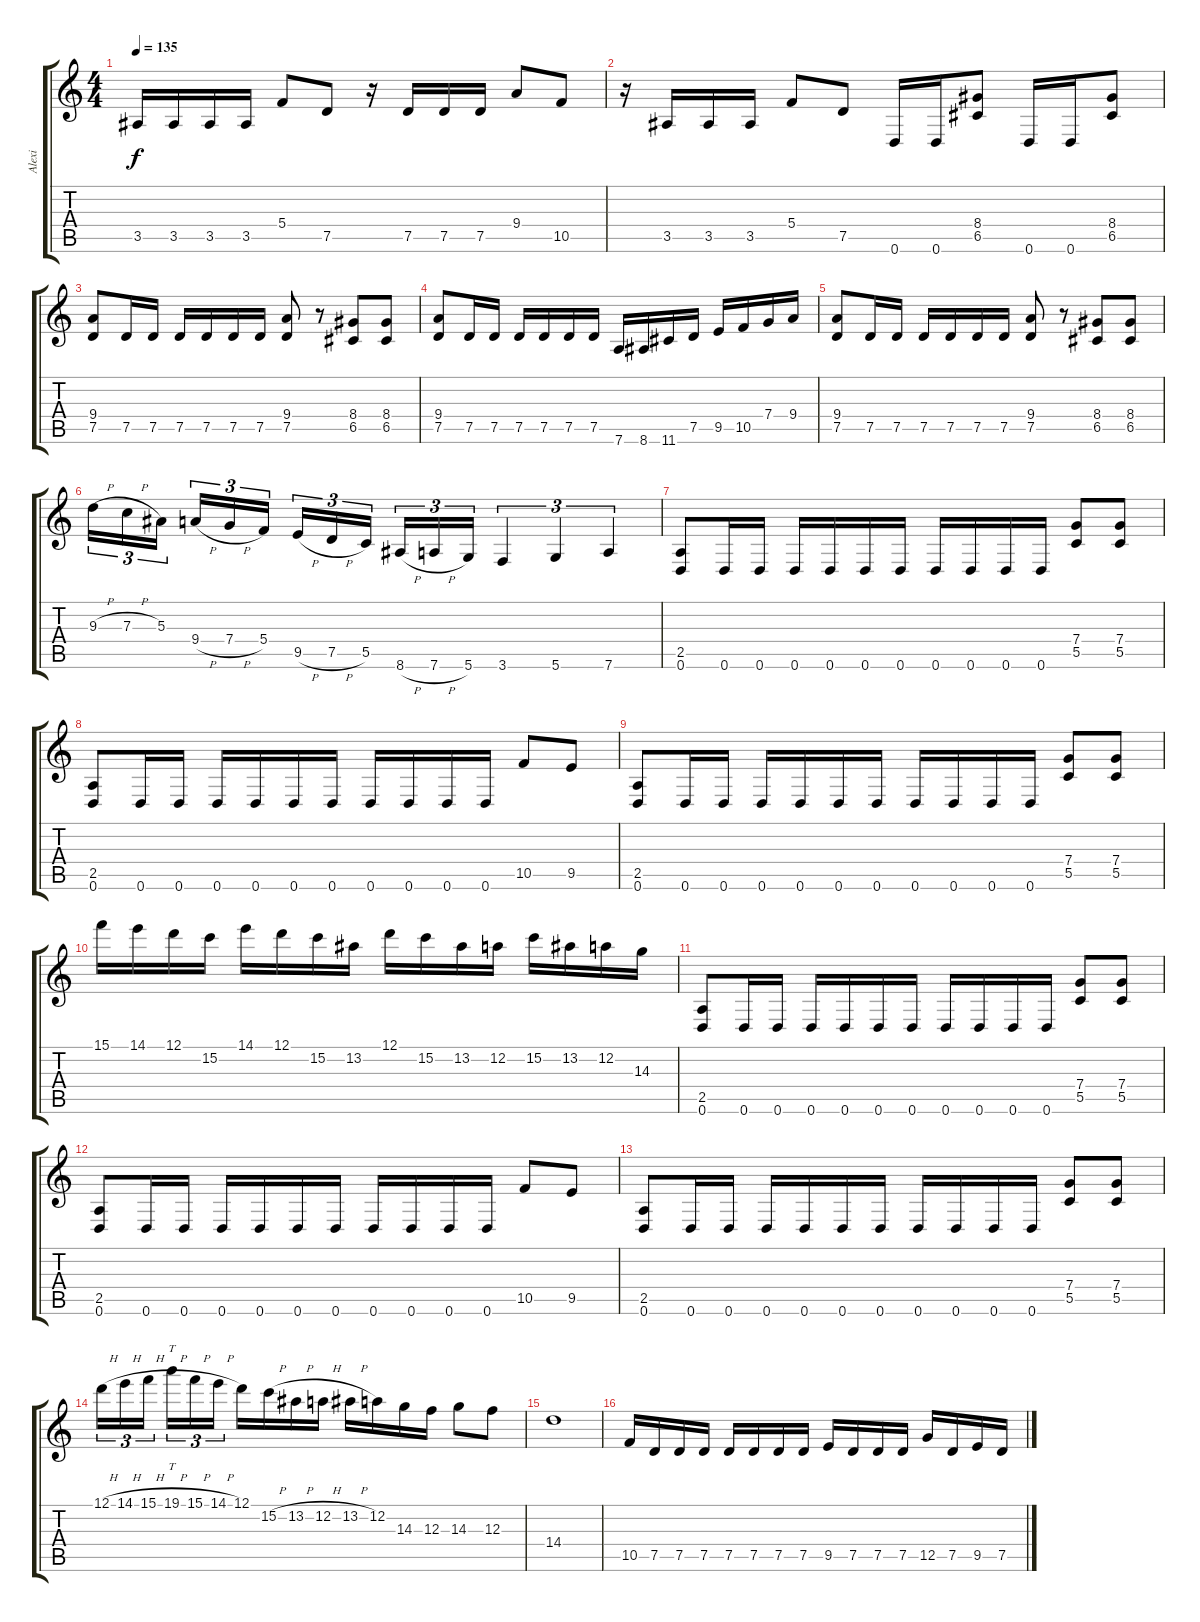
\track ("Alexi" "Alexi") {instrument distortionguitar}
\staff {score tabs}
\tuning (D4 A3 F3 C3 G2 D2) {hide}
\ts (4 4)
\tempo 135
\clef g2
\ks c
3.5.16{dy f} 3.5.16 3.5.16 3.5.16 5.4.8 7.5.8 r.16 7.5.16 7.5.16 7.5.16 9.4.8 10.5.8 |
r.16 3.5.16 3.5.16 3.5.16 5.4.8 7.5.8 0.6.16 0.6.16 (8.4 6.5).8 0.6.16 0.6.16 (8.4 6.5).8 |
(9.4 7.5).8 7.5.16 7.5.16 7.5.16 7.5.16 7.5.16 7.5.16 (9.4 7.5).8 r.8 (8.4 6.5).8 (8.4 6.5).8 |
(9.4 7.5).8 7.5.16 7.5.16 7.5.16 7.5.16 7.5.16 7.5.16 7.6.16 8.6.16 11.6.16 7.5.16 9.5.16 10.5.16 7.4.16 9.4.16 |
(9.4 7.5).8 7.5.16 7.5.16 7.5.16 7.5.16 7.5.16 7.5.16 (9.4 7.5).8 r.8 (8.4 6.5).8 (8.4 6.5).8 |
9.3{h}.16{tu (3 2)} 7.3{h}.16{tu (3 2)} 5.3.16{tu (3 2)} 9.4{h}.16{tu (3 2)} 7.4{h}.16{tu (3 2)} 5.4.16{tu (3 2)} 9.5{h}.16{tu (3 2)} 7.5{h}.16{tu (3 2)} 5.5.16{tu (3 2)} 8.6{h}.16{tu (3 2)} 7.6{h}.16{tu (3 2)} 5.6.16{tu (3 2)} 3.6.4{tu (3 2)} 5.6.4{tu (3 2)} 7.6.4{tu (3 2)} |
(2.5 0.6).8 0.6.16 0.6.16 0.6.16 0.6.16 0.6.16 0.6.16 0.6.16 0.6.16 0.6.16 0.6.16 (7.4 5.5).8 (7.4 5.5).8 |
(2.5 0.6).8 0.6.16 0.6.16 0.6.16 0.6.16 0.6.16 0.6.16 0.6.16 0.6.16 0.6.16 0.6.16 10.5.8 9.5.8 |
(2.5 0.6).8 0.6.16 0.6.16 0.6.16 0.6.16 0.6.16 0.6.16 0.6.16 0.6.16 0.6.16 0.6.16 (7.4 5.5).8 (7.4 5.5).8 |
15.1.16 14.1.16 12.1.16 15.2.16 14.1.16 12.1.16 15.2.16 13.2.16 12.1.16 15.2.16 13.2.16 12.2.16 15.2.16 13.2.16 12.2.16 14.3.16 |
(2.5 0.6).8 0.6.16 0.6.16 0.6.16 0.6.16 0.6.16 0.6.16 0.6.16 0.6.16 0.6.16 0.6.16 (7.4 5.5).8 (7.4 5.5).8 |
(2.5 0.6).8 0.6.16 0.6.16 0.6.16 0.6.16 0.6.16 0.6.16 0.6.16 0.6.16 0.6.16 0.6.16 10.5.8 9.5.8 |
(2.5 0.6).8 0.6.16 0.6.16 0.6.16 0.6.16 0.6.16 0.6.16 0.6.16 0.6.16 0.6.16 0.6.16 (7.4 5.5).8 (7.4 5.5).8 |
12.1{h}.16{tu (3 2)} 14.1{h}.16{tu (3 2)} 15.1{h}.16{tu (3 2)} 19.1{h}.16{tt tu (3 2)} 15.1{h}.16{tu (3 2)} 14.1{h}.16{tu (3 2)} 12.1.16 15.2{h}.16 13.2{h}.16 12.2{h}.16 13.2{h}.16 12.2.16 14.3.16 12.3.16 14.3.8 12.3.8 |
14.4.1 |
10.5.16 7.5.16 7.5.16 7.5.16 7.5.16 7.5.16 7.5.16 7.5.16 9.5.16 7.5.16 7.5.16 7.5.16 12.5.16 7.5.16 9.5.16 7.5.16
